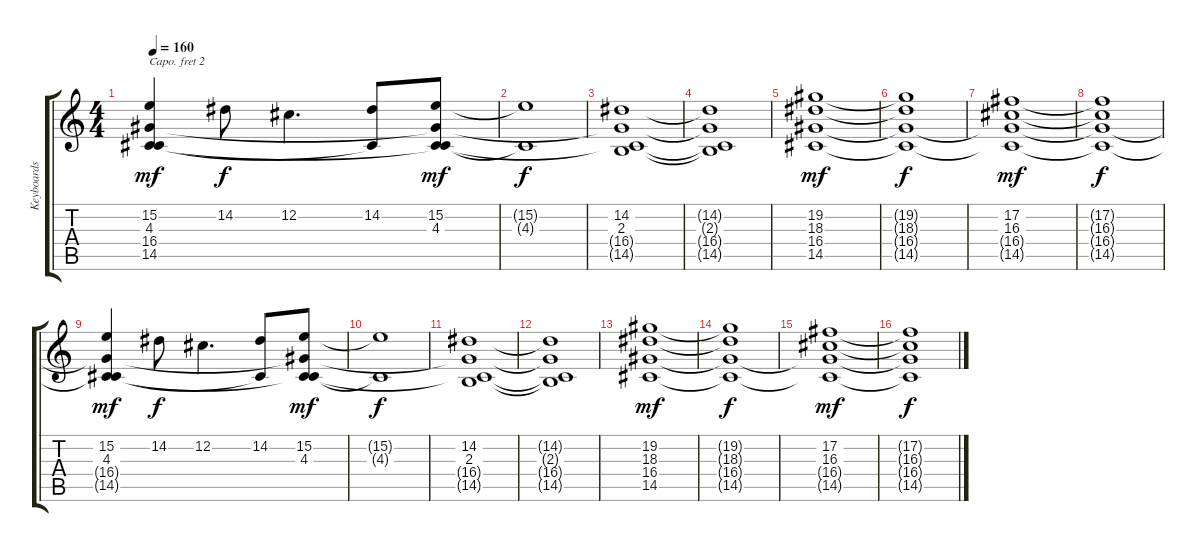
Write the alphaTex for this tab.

\track ("Keyboards" "Keyboards") {instrument synthstrings1}
\staff {score tabs}
\capo 2
\tuning (E4 B3 G3 D3 A2 E2) {hide}
\ts (4 4)
\tempo 160
\clef g2
\ks c
(15.2 4.3 16.4{t} 14.5{t}).4{dy mf} 14.2.8{dy f} 12.2.4{d} (14.2 4.3{t}).8 (15.2 4.3 16.4{t} 14.5{t}).8{dy mf} |
(15.2{t} 4.3{t}).1{dy f} |
(14.2 2.3 16.4{t} 14.5{t}).1 |
(14.2{t} 2.3{t} 16.4{t} 14.5{t}).1 |
(19.2 18.3 16.4 14.5).1{dy mf volume 12 balance 8 instrument synthstrings1} |
(19.2{t} 18.3{t} 16.4{t} 14.5{t}).1{dy f} |
(17.2 16.3 16.4{t} 14.5{t}).1{dy mf} |
(17.2{t} 16.3{t} 16.4{t} 14.5{t}).1{dy f} |
(15.2 4.3 16.4{t} 14.5{t}).4{dy mf} 14.2.8{dy f} 12.2.4{d} (14.2 4.3{t}).8 (15.2 4.3 16.4{t} 14.5{t}).8{dy mf} |
(15.2{t} 4.3{t}).1{dy f} |
(14.2 2.3 16.4{t} 14.5{t}).1 |
(14.2{t} 2.3{t} 16.4{t} 14.5{t}).1 |
(19.2 18.3 16.4 14.5).1{dy mf volume 12 balance 8 instrument synthstrings1} |
(19.2{t} 18.3{t} 16.4{t} 14.5{t}).1{dy f} |
(17.2 16.3 16.4{t} 14.5{t}).1{dy mf} |
(17.2{t} 16.3{t} 16.4{t} 14.5{t}).1{dy f}
